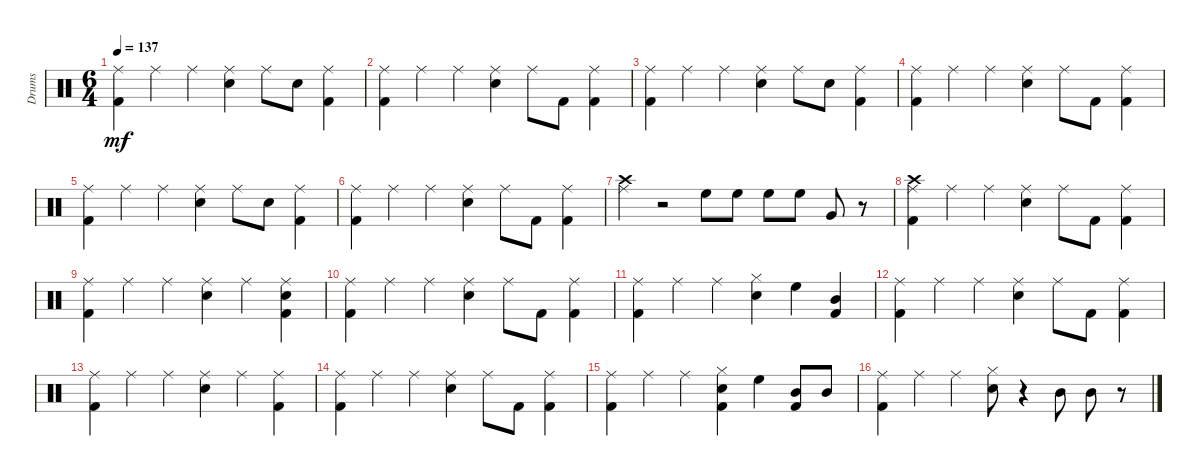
\track ("Drums" "Drums") {instrument percussion}
\staff {score}
\articulation defaults
\ts (6 4)
\tempo 137
\clef neutral
\ks c
("Ride (middle)" "Kick (hit) 2").4{dy mf} "Ride (middle)".4 "Ride (middle)".4 ("Ride (middle)" "Snare (hit) 2").4 "Ride (middle)".8 "Snare (hit) 2".8 ("Ride (middle)" "Kick (hit) 2").4 |
("Ride (middle)" "Kick (hit) 2").4 "Ride (middle)".4 "Ride (middle)".4 ("Ride (middle)" "Snare (hit) 2").4 "Ride (middle)".8 "Kick (hit) 2".8 ("Ride (middle)" "Kick (hit) 2").4 |
("Ride (middle)" "Kick (hit) 2").4 "Ride (middle)".4 "Ride (middle)".4 ("Ride (middle)" "Snare (hit) 2").4 "Ride (middle)".8 "Snare (hit) 2".8 ("Ride (middle)" "Kick (hit) 2").4 |
("Ride (middle)" "Kick (hit) 2").4 "Ride (middle)".4 "Ride (middle)".4 ("Ride (middle)" "Snare (hit) 2").4 "Ride (middle)".8 "Kick (hit) 2".8 ("Ride (middle)" "Kick (hit) 2").4 |
("Ride (middle)" "Kick (hit) 2").4 "Ride (middle)".4 "Ride (middle)".4 ("Ride (middle)" "Snare (hit) 2").4 "Ride (middle)".8 "Snare (hit) 2".8 ("Ride (middle)" "Kick (hit) 2").4 |
("Ride (middle)" "Kick (hit) 2").4 "Ride (middle)".4 "Ride (middle)".4 ("Ride (middle)" "Snare (hit) 2").4 "Ride (middle)".8 "Kick (hit) 2".8 ("Ride (middle)" "Kick (hit) 2").4 |
("Ride (middle)" "Crash high (hit)").4 r.2 "High Floor Tom (hit)".8 "High Floor Tom (hit)".8 "High Floor Tom (hit)".8 "High Floor Tom (hit)".8 "Very Low Tom (hit)".8 r.8 |
("Ride (middle)" "Crash high (hit)" "Kick (hit) 2").4 "Ride (middle)".4 "Ride (middle)".4 ("Ride (middle)" "Snare (hit) 2").4 "Ride (middle)".8 "Kick (hit) 2".8 ("Ride (middle)" "Kick (hit) 2").4 |
("Ride (middle)" "Kick (hit) 2").4 "Ride (middle)".4 "Ride (middle)".4 ("Ride (middle)" "Snare (hit) 2").4 "Ride (middle)".4 ("Ride (middle)" "Snare (hit) 2" "Kick (hit) 2").4 |
("Ride (middle)" "Kick (hit) 2").4 "Ride (middle)".4 "Ride (middle)".4 ("Ride (middle)" "Snare (hit) 2").4 "Ride (middle)".8 "Kick (hit) 2".8 ("Ride (middle)" "Kick (hit) 2").4 |
("Ride (middle)" "Kick (hit) 2").4 "Ride (middle)".4 "Ride (middle)".4 ("Hi-Hat (closed)" "Snare (hit) 2").4 "High Floor Tom (hit)".4 ("Mid Tom (hit)" "Kick (hit) 2").4 |
("Ride (middle)" "Kick (hit) 2").4 "Ride (middle)".4 "Ride (middle)".4 ("Ride (middle)" "Snare (hit) 2").4 "Ride (middle)".8 "Kick (hit) 2".8 ("Ride (middle)" "Kick (hit) 2").4 |
("Ride (middle)" "Kick (hit) 2").4 "Ride (middle)".4 "Ride (middle)".4 ("Ride (middle)" "Snare (hit) 2").4 "Ride (middle)".4 ("Ride (middle)" "Kick (hit) 2").4 |
("Ride (middle)" "Kick (hit) 2").4 "Ride (middle)".4 "Ride (middle)".4 ("Ride (middle)" "Snare (hit) 2").4 "Ride (middle)".8 "Kick (hit) 2".8 ("Ride (middle)" "Kick (hit) 2").4 |
("Ride (middle)" "Kick (hit) 2").4 "Ride (middle)".4 "Ride (middle)".4 ("Hi-Hat (closed)" "Snare (hit) 2" "Kick (hit) 2").4 "High Floor Tom (hit)".4 ("Mid Tom (hit)" "Kick (hit) 2").8 "Mid Tom (hit)".8 |
("Ride (middle)" "Kick (hit) 2").4 "Ride (middle)".4 "Ride (middle)".4 ("Hi-Hat (closed)" "Snare (hit) 2").8 r.4 "Mid Tom (hit)".8 "Mid Tom (hit)".8 r.8
